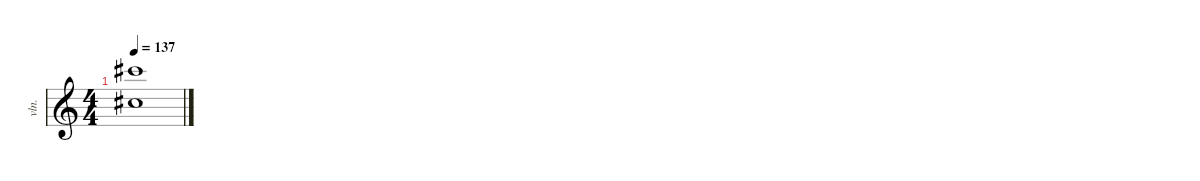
\defaultSystemsLayout 4
\hideDynamics
\bracketExtendMode nobrackets
\otherSystemsTrackNameOrientation horizontal
\track ("Per Wiberg" "vln.") {instrument stringensemble1}
\staff {score}
\tuning (E4 B3 G3 D3 A2 E2)
\ts (4 4)
\tempo 137
\clef g2
\ks c
(21.1{t acc #} 18.3{t acc #}).1{dy f beam Down}
